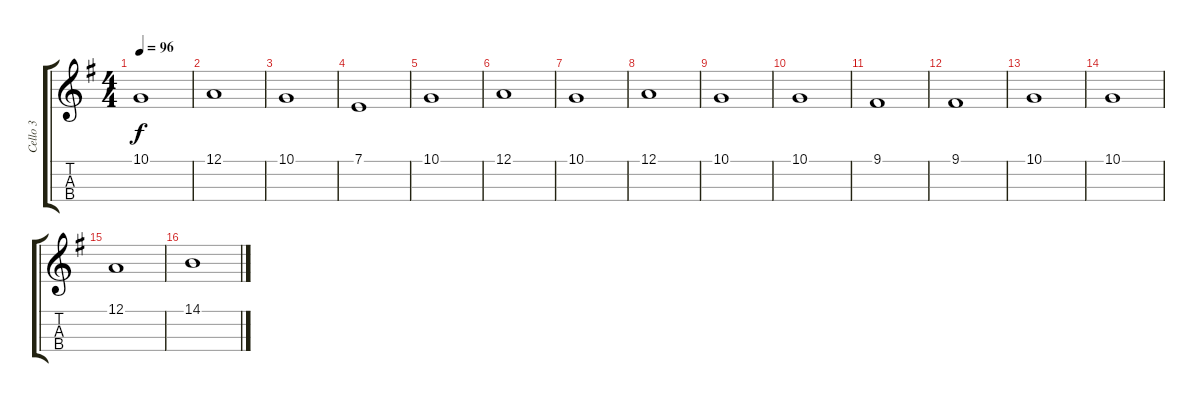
\track ("Cello 3" "Cello 3") {instrument cello}
\staff {score tabs}
\tuning (A3 D3 G2 C2) {hide}
\ts (4 4)
\tempo 96
\clef g2
\ks g
10.1.1{dy f} |
12.1.1 |
10.1.1 |
7.1.1 |
10.1.1 |
12.1.1 |
10.1.1 |
12.1.1 |
10.1.1 |
10.1.1 |
9.1.1 |
9.1.1 |
10.1.1 |
10.1.1 |
12.1.1 |
14.1.1
